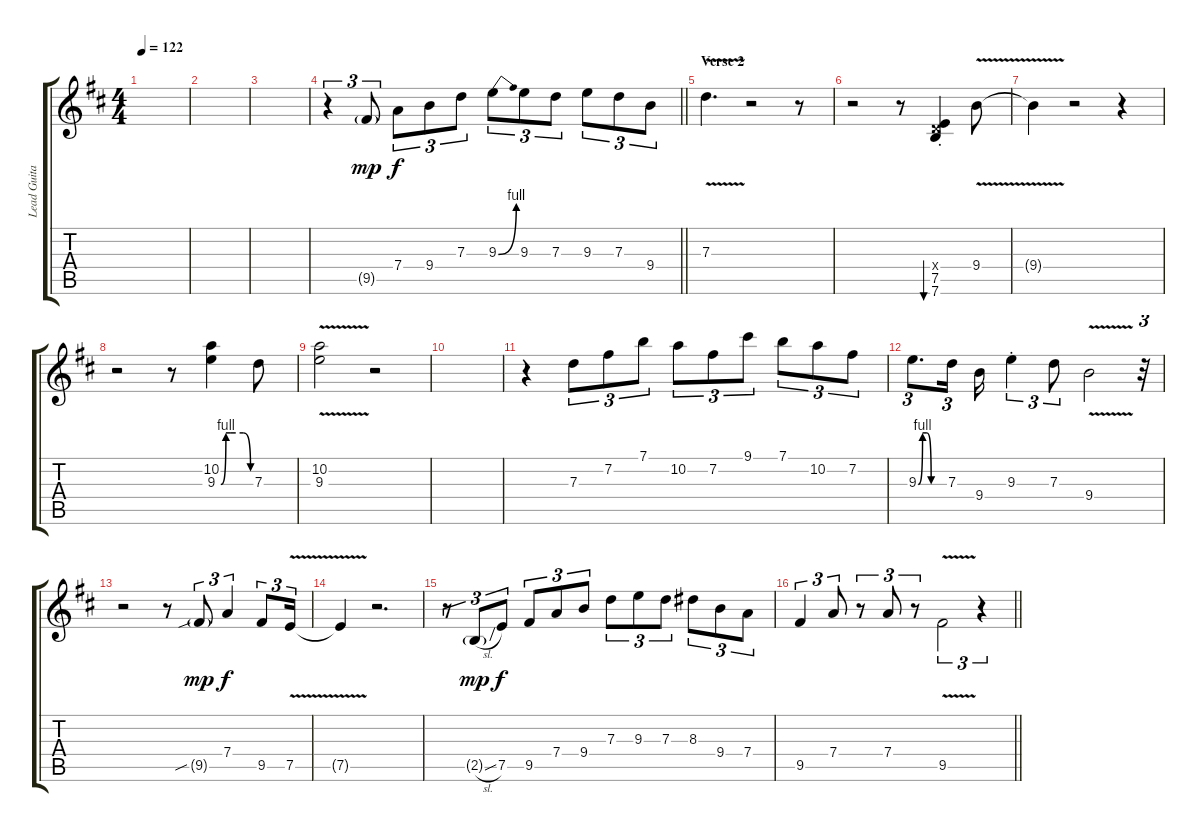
\track ("Lead Guitar 2" "Lead Guita") {instrument overdrivenguitar}
\staff {score tabs}
\tuning (E4 B3 G3 D3 A2 E2) {hide}
\ts (4 4)
\tempo 122
\clef g2
\ks bminor
|
|
|
\barLineRight lightlight
r.4{tu (3 2)} 9.5{g}.8{tu (3 2) dy mp} 7.4.8{tu (3 2) dy f} 9.4.8{tu (3 2)} 7.3.8{tu (3 2)} 9.3{be (bend 0 0 60 4)}.8{tu (3 2)} 9.3.8{tu (3 2)} 7.3.8{tu (3 2)} 9.3.8{tu (3 2)} 7.3.8{tu (3 2)} 9.4.8{tu (3 2)} |
\section ("" "Verse 2")
7.3{v}.4{d} r.2 r.8 |
r.2 r.8 (0.4{x} 7.5{st} 7.6).4{bu 480} 9.4{v}.8 |
9.4{t}.4 r.2 r.4 |
r.2 r.8 (10.2 9.3{be (custom 0 0 10 4 20 4 30 4 45 4 60 0)}).4 7.3.8 |
(10.2 9.3{v}).2 r.2 |
|
r.4 7.3.8{tu (3 2)} 7.2.8{tu (3 2)} 7.1.8{tu (3 2)} 10.2.8{tu (3 2)} 7.2.8{tu (3 2)} 9.1.8{tu (3 2)} 7.1.8{tu (3 2)} 10.2.8{tu (3 2)} 7.2.8{tu (3 2)} |
9.3{be (custom 0 0 10 4 20 4 30 0 60 0)}.8{d tu (3 2)} 7.3.16{tu (3 2)} 9.4.16 9.3{st}.4{tu (3 2)} 7.3.8{tu (3 2)} 9.4{v}.2 r.32{tu (3 2)} |
r.2 r.8 9.5{sib g}.8{tu (3 2) dy mp} 7.4.4{tu (3 2) dy f} 9.5.8{tu (3 2)} 7.5{v}.16{tu (3 2)} |
7.5{t}.4 r.2{d} |
r.8{tu (3 2)} 2.5{sl g}.8{tu (3 2) dy mp} 7.5.8{tu (3 2) dy f} 9.5.8{tu (3 2)} 7.4.8{tu (3 2)} 9.4.8{tu (3 2)} 7.3.8{tu (3 2)} 9.3.8{tu (3 2)} 7.3.8{tu (3 2)} 8.3.8{tu (3 2)} 9.4.8{tu (3 2)} 7.4.8{tu (3 2)} |
\barLineRight lightlight
9.5.4{tu (3 2)} 7.4.8{tu (3 2)} r.8{tu (3 2)} 7.4.8{tu (3 2)} r.8{tu (3 2)} 9.5{v}.2{tu (3 2) beam Down} r.4{tu (3 2)}
